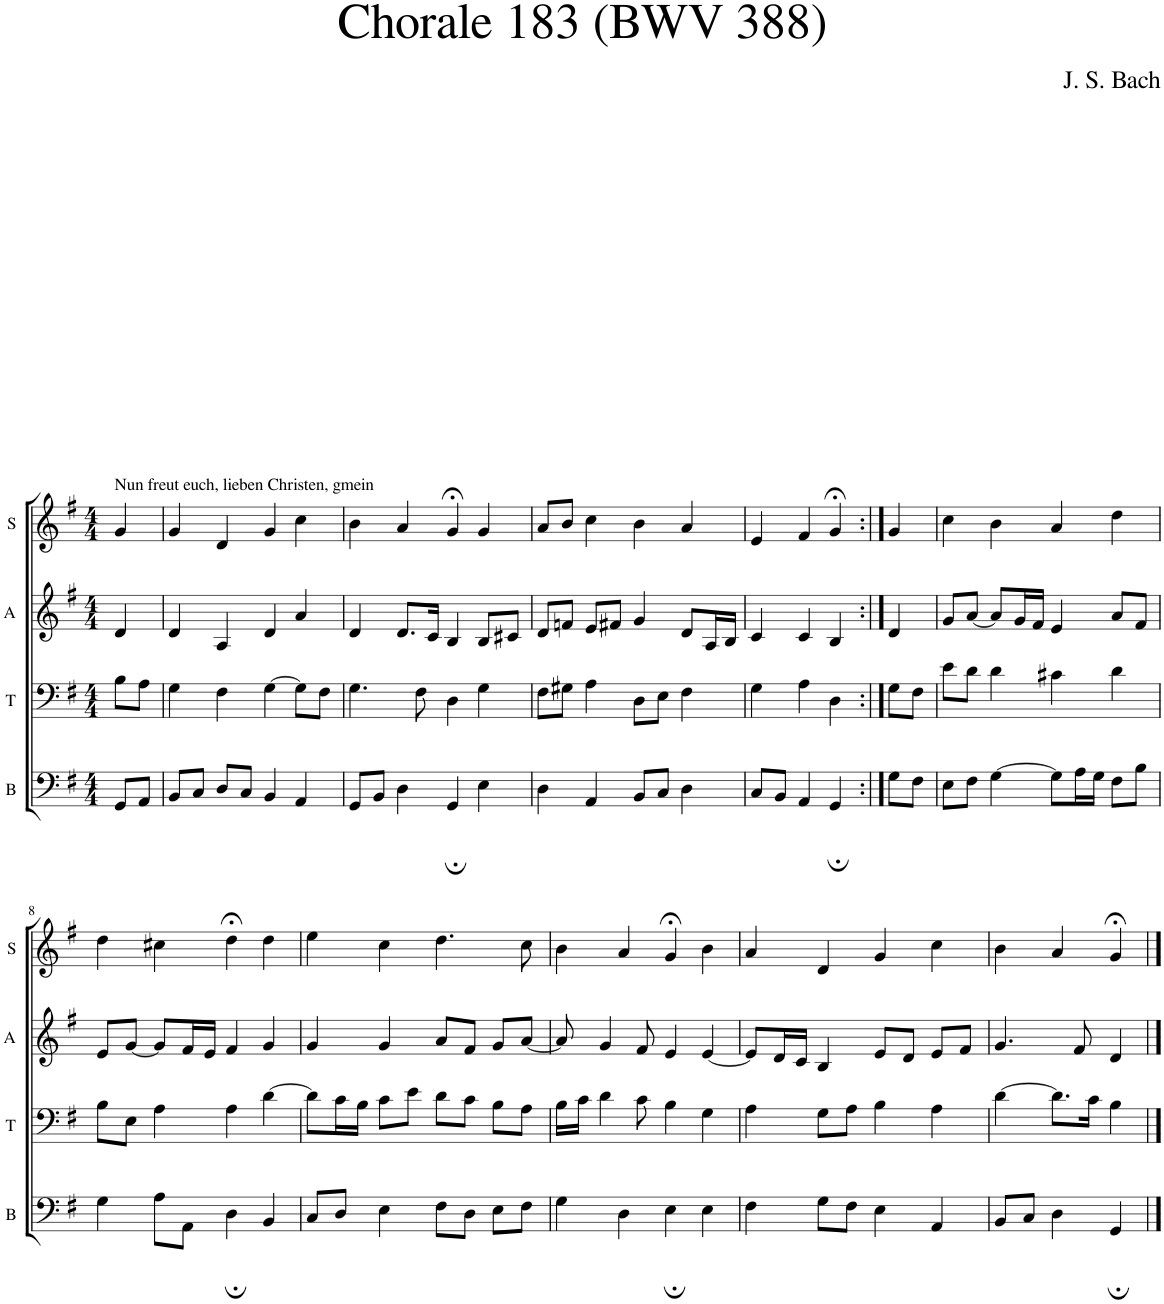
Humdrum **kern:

**kern	**kern	**kern	**kern
*part4	*part3	*part2	*part1
*staff4	*staff3	*staff2	*staff1
*I"B	*I"T	*I"A	*I"S
*I'B	*I'T	*I'A	*I'S
*clefF4	*clefF4	*clefG2	*clefG2
*k[f#]	*k[f#]	*k[f#]	*k[f#]
*M4/4	*M4/4	*M4/4	*M4/4
=1	=1	=1	=1
!	!	!	!LO:TX:a:t=Nun freut euch, lieben Christen, gmein
8GG/L	8B\L	4d/	4g/
8AA/J	8A\J	.	.
=2	=2	=2	=2
8BB/L	4G\	4d/	4g/
8C/J	.	.	.
8D/L	4F#\	4A/	4d/
8C/J	.	.	.
4BB/	[4G\	4d/	4g/
4AA/	8G\L]	4a/	4cc\
.	8F#\J	.	.
=3	=3	=3	=3
8GG/L	4.G\	4d/	4b\
8BB/J	.	.	.
4D\	.	8.d/L	4a/
.	8F#\	.	.
.	.	16c/Jk	.
4GG;/	4D\	4B/	4g;</
4E\	4G\	8B/L	4g/
.	.	8c#X/J	.
=4	=4	=4	=4
4D\	8F#\L	8d/L	8a/L
.	8G#X\J	8fn/J	8b/J
4AA/	4A\	8e/L	4cc\
.	.	8f#X/J	.
8BB/L	8D\L	4g/	4b\
8C/J	8E\J	.	.
4D\	4F#\	8d/L	4a/
.	.	16A/L	.
.	.	16B/JJ	.
=5	=5	=5	=5
8C/L	4G\	4c/	4e/
8BB/J	.	.	.
4AA/	4A\	4c/	4f#/
4GG;/	4D\	4B/	4g;</
=6:|!	=6:|!	=6:|!	=6:|!
8G\L	8G\L	4d/	4g/
8F#\J	8F#\J	.	.
=7	=7	=7	=7
8E\L	8e\L	8g/L	4cc\
8F#\J	8d\J	[8a/J	.
[4G\	4d\	8a/L]	4b\
.	.	16g/L	.
.	.	16f#/JJ	.
8G\L]	4c#X\	4e/	4a/
16A\L	.	.	.
16G\JJ	.	.	.
8F#\L	4d\	8a/L	4dd\
8B\J	.	8f#/J	.
!!LO:LB:g=z
=8	=8	=8	=8
4G\	8B\L	8e/L	4dd\
.	8E\J	[8g/J	.
8A\L	4A\	8g/L]	4cc#X\
8AA\J	.	16f#/L	.
.	.	16e/JJ	.
4D;\	4A\	4f#/	4dd;<\
4BB/	[4d\	4g/	4dd\
=9	=9	=9	=9
8C/L	8d\L]	4g/	4ee\
8D/J	16c\L	.	.
.	16B\JJ	.	.
4E\	8c\L	4g/	4cc\
.	8e\J	.	.
8F#\L	8d\L	8a/L	4.dd\
8D\J	8c\J	8f#/J	.
8E\L	8B\L	8g/L	.
8F#\J	8A\J	[8a/J	8cc\
=10	=10	=10	=10
4G\	16B\LL	8a/]	4b\
.	16c\JJ	.	.
.	4d\	4g/	.
4D\	.	.	4a/
.	8c\	8f#/	.
4E;\	4B\	4e/	4g;</
4E\	4G\	[4e/	4b\
=11	=11	=11	=11
4F#\	4A\	8e/L]	4a/
.	.	16d/L	.
.	.	16c/JJ	.
8G\L	8G\L	4B/	4d/
8F#\J	8A\J	.	.
4E\	4B\	8e/L	4g/
.	.	8d/J	.
4AA/	4A\	8e/L	4cc\
.	.	8f#/J	.
=12	=12	=12	=12
8BB/L	[4d\	4.g/	4b\
8C/J	.	.	.
4D\	8.d\L]	.	4a/
.	.	8f#/	.
.	16c\Jk	.	.
4GG;/	4B\	4d/	4g;</
==	==	==	==
*-	*-	*-	*-
